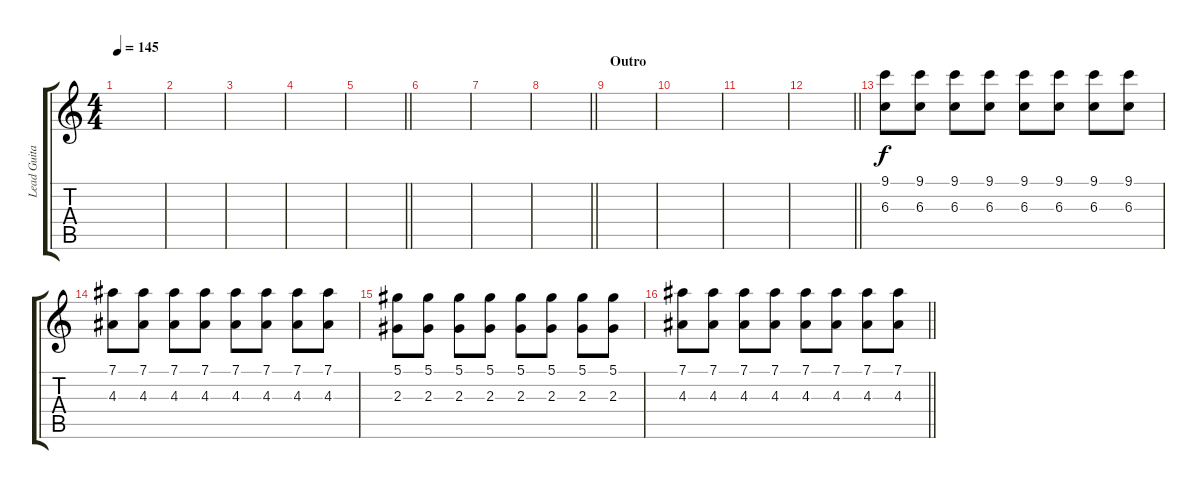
\track ("Lead Guitar" "Lead Guita") {instrument distortionguitar}
\staff {score tabs}
\tuning (Eb4 Bb3 Gb3 Db3 Ab2 Eb2) {hide}
\ts (4 4)
\tempo 145
\clef g2
\ks c
|
|
|
|
\barLineRight lightlight
|
|
|
\barLineRight lightlight
|
\section ("" "Outro")
|
|
|
\barLineRight lightlight
|
(9.1 6.3).8{volume 8} (9.1 6.3).8 (9.1 6.3).8 (9.1 6.3).8 (9.1 6.3).8 (9.1 6.3).8 (9.1 6.3).8 (9.1 6.3).8 |
(7.1 4.3).8 (7.1 4.3).8 (7.1 4.3).8 (7.1 4.3).8 (7.1 4.3).8 (7.1 4.3).8 (7.1 4.3).8 (7.1 4.3).8 |
(5.1 2.3).8 (5.1 2.3).8 (5.1 2.3).8 (5.1 2.3).8 (5.1 2.3).8 (5.1 2.3).8 (5.1 2.3).8 (5.1 2.3).8 |
\barLineRight lightlight
(7.1 4.3).8 (7.1 4.3).8 (7.1 4.3).8 (7.1 4.3).8 (7.1 4.3).8 (7.1 4.3).8 (7.1 4.3).8 (7.1 4.3).8
